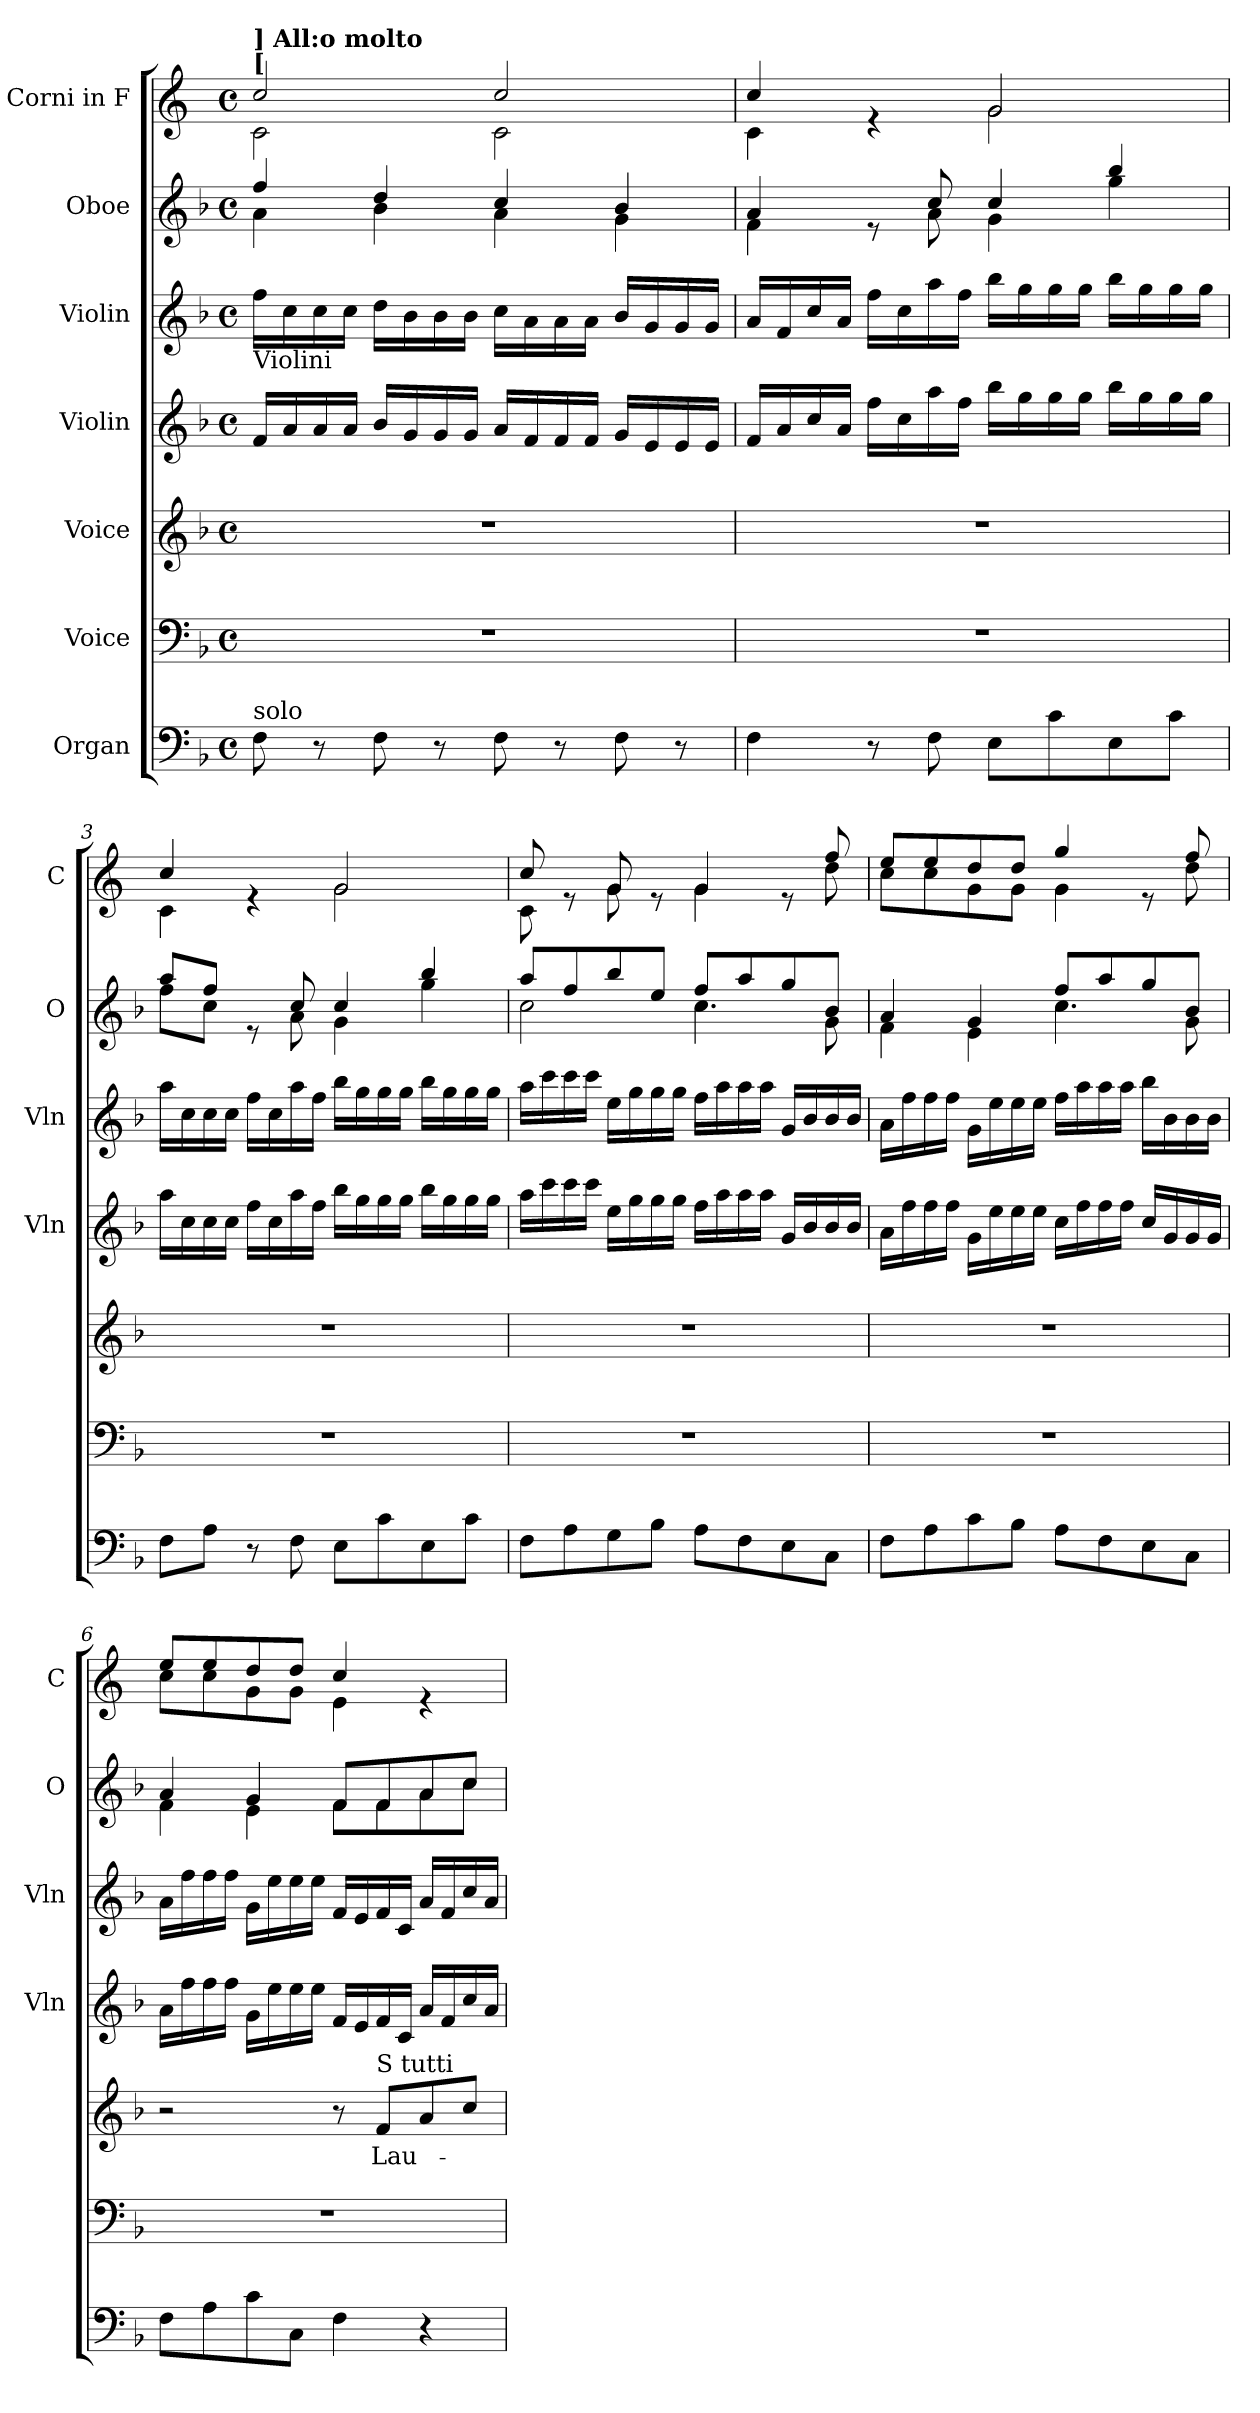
**kern	**kern	**kern	**text	**kern	**kern	**kern	**kern
*part7	*part6	*part5	*part5	*part4	*part3	*part2	*part1
*staff7	*staff6	*staff5	*staff5	*staff4	*staff3	*staff2	*staff1
*I"Organ	*I"Voice	*I"Voice	*	*I"Violin	*I"Violin	*I"Oboe	*I"Corni in F
*	*	*	*	*I'Vln	*I'Vln	*I'O	*I'C
*clefF4	*clefF4	*clefG2	*	*clefG2	*clefG2	*clefG2	*clefG2
*	*	*	*	*	*	*	*ITrd4c7
*k[b-]	*k[b-]	*k[b-]	*	*k[b-]	*k[b-]	*k[b-]	*k[b-]
*M4/4	*M4/4	*M4/4	*	*M4/4	*M4/4	*M4/4	*M4/4
*met(c)	*met(c)	*met(c)	*	*met(c)	*met(c)	*met(c)	*met(c)
*MM90	*MM90	*MM90	*	*MM90	*MM90	*MM90	*MM90
=1	=1	=1	=1	=1	=1	=1	=1
*	*	*	*	*	*	*^	*^
!	!	!	!	!	!	!	!	!LO:TX:a:B:t=[	!
!	!	!	!	!	!	!	!	!LO:TX:a:B:t=] All&colon;o molto	!
!	!	!	!	!	!LO:TX:b:t=Violini	!	!	!	!
!LO:TX:a:t=solo	!	!	!	!	!	!	!	!	!
8F\	1r	1r	.	16f/LL	16ff\LL	4ff/	4a\	2f/	2F\
.	.	.	.	16a/	16cc\	.	.	.	.
8r	.	.	.	16a/	16cc\	.	.	.	.
.	.	.	.	16a/JJ	16cc\JJ	.	.	.	.
8F\	.	.	.	16b-/LL	16dd\LL	4dd/	4b-\	.	.
.	.	.	.	16g/	16b-\	.	.	.	.
8r	.	.	.	16g/	16b-\	.	.	.	.
.	.	.	.	16g/JJ	16b-\JJ	.	.	.	.
8F\	.	.	.	16a/LL	16cc\LL	4cc/	4a\	2f/	2F\
.	.	.	.	16f/	16a\	.	.	.	.
8r	.	.	.	16f/	16a\	.	.	.	.
.	.	.	.	16f/JJ	16a\JJ	.	.	.	.
8F\	.	.	.	16g/LL	16b-/LL	4b-/	4g\	.	.
.	.	.	.	16e/	16g/	.	.	.	.
8r	.	.	.	16e/	16g/	.	.	.	.
.	.	.	.	16e/JJ	16g/JJ	.	.	.	.
=2	=2	=2	=2	=2	=2	=2	=2	=2	=2
4F\	1r	1r	.	16f/LL	16a/LL	4a/	4f\	4f/	4F\
.	.	.	.	16a/	16f/	.	.	.	.
.	.	.	.	16cc/	16cc/	.	.	.	.
.	.	.	.	16a/JJ	16a/JJ	.	.	.	.
8r	.	.	.	16ff\LL	16ff\LL	8re	8ryy	4re	4ryy
.	.	.	.	16cc\	16cc\	.	.	.	.
8F\	.	.	.	16aa\	16aa\	8cc/	8a\	.	.
.	.	.	.	16ff\JJ	16ff\JJ	.	.	.	.
8E\L	.	.	.	16bb-\LL	16bb-\LL	4cc/	4g\	2c/	2c\
.	.	.	.	16gg\	16gg\	.	.	.	.
8c\	.	.	.	16gg\	16gg\	.	.	.	.
.	.	.	.	16gg\JJ	16gg\JJ	.	.	.	.
8E\	.	.	.	16bb-\LL	16bb-\LL	4bb-/	4gg\	.	.
.	.	.	.	16gg\	16gg\	.	.	.	.
8c\J	.	.	.	16gg\	16gg\	.	.	.	.
.	.	.	.	16gg\JJ	16gg\JJ	.	.	.	.
=3	=3	=3	=3	=3	=3	=3	=3	=3	=3
8F\L	1r	1r	.	16aa\LL	16aa\LL	8aa/L	8ff\L	4f/	4F\
.	.	.	.	16cc\	16cc\	.	.	.	.
8A\J	.	.	.	16cc\	16cc\	8ff/J	8cc\J	.	.
.	.	.	.	16cc\JJ	16cc\JJ	.	.	.	.
8r	.	.	.	16ff\LL	16ff\LL	8re	8ryy	4re	4ryy
.	.	.	.	16cc\	16cc\	.	.	.	.
8F\	.	.	.	16aa\	16aa\	8cc/	8a\	.	.
.	.	.	.	16ff\JJ	16ff\JJ	.	.	.	.
8E\L	.	.	.	16bb-\LL	16bb-\LL	4cc/	4g\	2c/	2c\
.	.	.	.	16gg\	16gg\	.	.	.	.
8c\	.	.	.	16gg\	16gg\	.	.	.	.
.	.	.	.	16gg\JJ	16gg\JJ	.	.	.	.
8E\	.	.	.	16bb-\LL	16bb-\LL	4bb-/	4gg\	.	.
.	.	.	.	16gg\	16gg\	.	.	.	.
8c\J	.	.	.	16gg\	16gg\	.	.	.	.
.	.	.	.	16gg\JJ	16gg\JJ	.	.	.	.
!!LO:LB:g=z	!!
=4	=4	=4	=4	=4	=4	=4	=4	=4	=4
8F\L	1r	1r	.	16aa\LL	16aa\LL	8aa/L	2cc\	8f/	8F\
.	.	.	.	16ccc\	16ccc\	.	.	.	.
8A\	.	.	.	16ccc\	16ccc\	8ff/	.	8re	8ryy
.	.	.	.	16ccc\JJ	16ccc\JJ	.	.	.	.
8G\	.	.	.	16ee\LL	16ee\LL	8bb-/	.	8c/	8c\
.	.	.	.	16gg\	16gg\	.	.	.	.
8B-\J	.	.	.	16gg\	16gg\	8ee/J	.	8re	8ryy
.	.	.	.	16gg\JJ	16gg\JJ	.	.	.	.
8A\L	.	.	.	16ff\LL	16ff\LL	8ff/L	4.cc\	4c/	4c\
.	.	.	.	16aa\	16aa\	.	.	.	.
8F\	.	.	.	16aa\	16aa\	8aa/	.	.	.
.	.	.	.	16aa\JJ	16aa\JJ	.	.	.	.
8E\	.	.	.	16g/LL	16g/LL	8gg/	.	8re	8ryy
.	.	.	.	16b-/	16b-/	.	.	.	.
8C\J	.	.	.	16b-/	16b-/	8b-/J	8g\	8b-/	8g\
.	.	.	.	16b-/JJ	16b-/JJ	.	.	.	.
=5	=5	=5	=5	=5	=5	=5	=5	=5	=5
8F\L	1r	1r	.	16a\LL	16a\LL	4a/	4f\	8a/L	8f\L
.	.	.	.	16ff\	16ff\	.	.	.	.
8A\	.	.	.	16ff\	16ff\	.	.	8a/	8f\
.	.	.	.	16ff\JJ	16ff\JJ	.	.	.	.
8c\	.	.	.	16g\LL	16g\LL	4g/	4e\	8g/	8c\
.	.	.	.	16ee\	16ee\	.	.	.	.
8B-\J	.	.	.	16ee\	16ee\	.	.	8g/J	8c\J
.	.	.	.	16ee\JJ	16ee\JJ	.	.	.	.
8A\L	.	.	.	16cc\LL	16ff\LL	8ff/L	4.cc\	4cc/	4c\
.	.	.	.	16ff\	16aa\	.	.	.	.
8F\	.	.	.	16ff\	16aa\	8aa/	.	.	.
.	.	.	.	16ff\JJ	16aa\JJ	.	.	.	.
8E\	.	.	.	16cc/LL	16bb-\LL	8gg/	.	8re	8ryy
.	.	.	.	16g/	16b-\	.	.	.	.
8C\J	.	.	.	16g/	16b-\	8b-/J	8g\	8b-/	8g\
.	.	.	.	16g/JJ	16b-\JJ	.	.	.	.
=6	=6	=6	=6	=6	=6	=6	=6	=6	=6
8F\L	1r	2r	.	16a\LL	16a\LL	4a/	4f\	8a/L	8f\L
.	.	.	.	16ff\	16ff\	.	.	.	.
8A\	.	.	.	16ff\	16ff\	.	.	8a/	8f\
.	.	.	.	16ff\JJ	16ff\JJ	.	.	.	.
8c\	.	.	.	16g\LL	16g\LL	4g/	4e\	8g/	8c\
.	.	.	.	16ee\	16ee\	.	.	.	.
8C\J	.	.	.	16ee\	16ee\	.	.	8g/J	8c\J
.	.	.	.	16ee\JJ	16ee\JJ	.	.	.	.
4F\	.	8r	.	16f/LL	16f/LL	8f/L	8f\L	4f/	4A\
.	.	.	.	16e/	16e/	.	.	.	.
!	!	!LO:TX:a:t=S tutti	!	!	!	!	!	!	!
!	!	!	!LO:LY:b	!	!	!	!	!	!
.	.	8f/L	Lau-	16f/	16f/	8f/	8f\	.	.
.	.	.	.	16c/JJ	16c/JJ	.	.	.	.
4r	.	8a/	.	16a/LL	16a/LL	8a/	8a\	4re	4ryy
.	.	.	.	16f/	16f/	.	.	.	.
.	.	8cc/J	.	16cc/	16cc/	8cc/J	8cc\J	.	.
.	.	.	.	16a/JJ	16a/JJ	.	.	.	.
*	*	*	*	*	*	*v	*v	*	*
*	*	*	*	*	*	*	*v	*v
=	=	=	=	=	=	=	=
*-	*-	*-	*-	*-	*-	*-	*-
